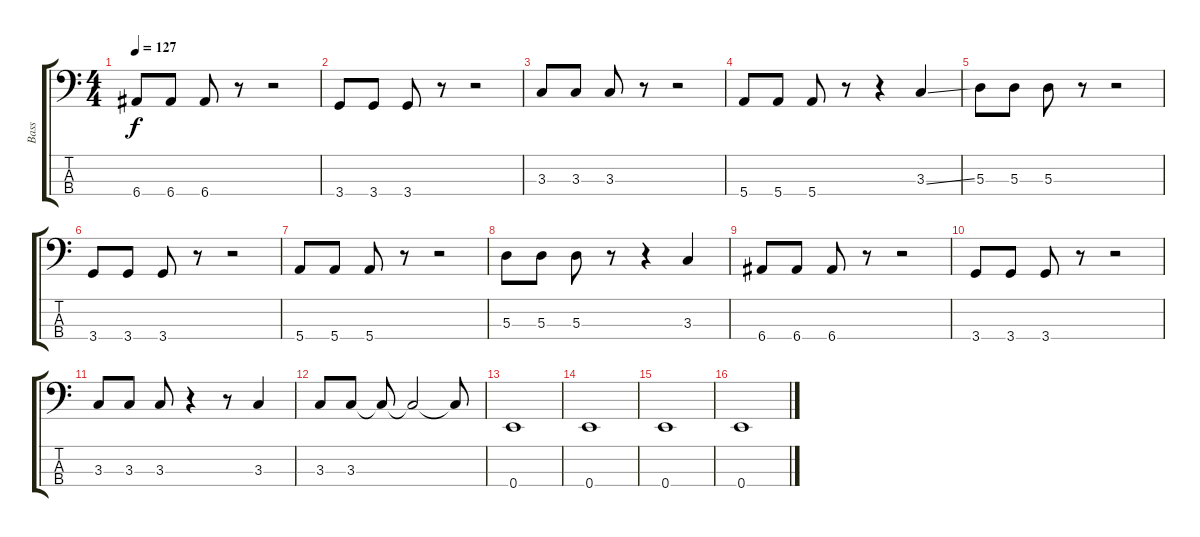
\track ("Bass" "Bass") {instrument electricbassfinger}
\staff {score tabs}
\tuning (G2 D2 A1 E1) {hide}
\ts (4 4)
\tempo 127
\clef f4
\ks c
6.4.8{dy f} 6.4.8 6.4.8 r.8 r.2 |
3.4.8 3.4.8 3.4.8 r.8 r.2 |
3.3.8 3.3.8 3.3.8 r.8 r.2 |
5.4.8 5.4.8 5.4.8 r.8 r.4 3.3{ss}.4 |
5.3.8 5.3.8 5.3.8 r.8 r.2 |
3.4.8 3.4.8 3.4.8 r.8 r.2 |
5.4.8 5.4.8 5.4.8 r.8 r.2 |
5.3.8 5.3.8 5.3.8 r.8 r.4 3.3.4 |
6.4.8 6.4.8 6.4.8 r.8 r.2 |
3.4.8 3.4.8 3.4.8 r.8 r.2 |
3.3.8 3.3.8 3.3.8 r.4 r.8 3.3.4 |
3.3.8 3.3.8 3.3{t}.8 3.3{t}.2 3.3{t}.8 |
0.4.1 |
0.4.1 |
0.4.1 |
0.4.1
